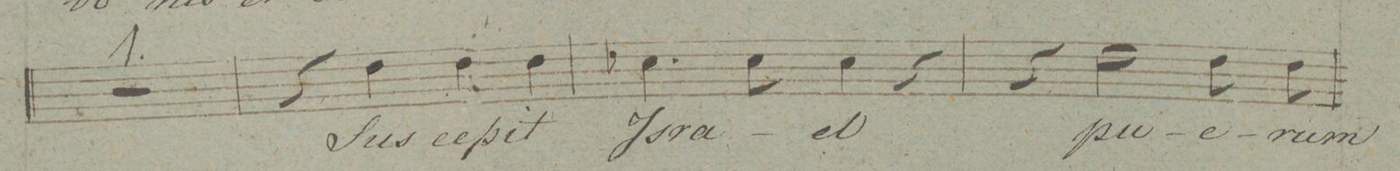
**kern	**text	**dynam
*I"Baſso.	*	*
*clefF4	*	*
*k[]	*	*
*met(c|)	*	*
*M2/2	*	*
1r	.	.
=92	=92	=92
4r	.	.
4F\	Sus-	.
4F\	-ce-	.
4F\	-pit	.
=93	=93	=93
4.E-X\	Jsra-	.
8E-\	.	.
4E-\	-el	.
4r	.	.
=94	=94	=94
4r	.	.
2F\	pu-	.
8F\	-e-	.
8F\	-rum	.
=95	=95	=95
*-	*-	*-
